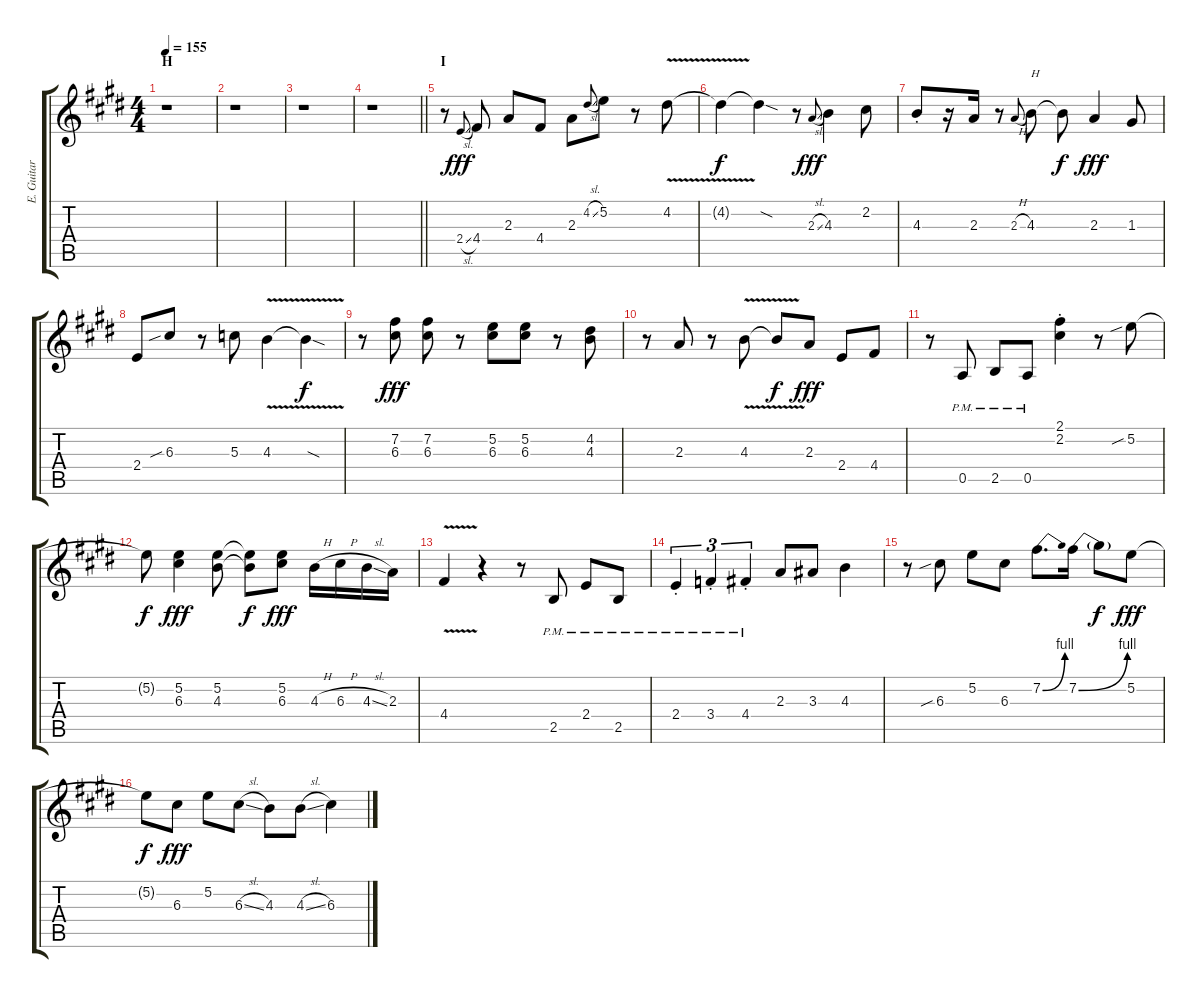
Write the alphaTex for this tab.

\track ("E. Guitar I" "E. Guitar ") {instrument overdrivenguitar}
\staff {score tabs}
\tuning (E4 B3 G3 D3 A2 E2) {hide}
\ts (4 4)
\section ("" "H")
\tempo 155
\clef g2
\ks e
r.1{dy f} |
r.1 |
r.1 |
\barLineRight lightlight
r.1 |
\section ("" "I")
r.8 2.4{sl}.8{gr onbeat dy fff} 4.4.8 2.3.8 4.4.8 2.3.8 4.2{sl}.8{gr onbeat} 5.2.8 r.8 4.2{v}.8 |
4.2{t}.4{dy f} 4.2{sod t}.4 r.8 2.3{sl}.8{gr onbeat dy fff} 4.3.4 2.2.8 |
4.3{st}.8 r.16 2.3.16 r.8 2.3{h}.8{gr onbeat} 4.3.8{txt "H"} 4.3{t}.8{dy f} 2.3.4{dy fff} 1.3.8 |
2.4.8 6.3{sib}.8 r.8 5.3.8 4.3{v}.4 4.3{sod t}.4{dy f} |
r.8 (7.2 6.3).8{dy fff} (7.2 6.3).8 r.8 (5.2 6.3).8 (5.2 6.3).8 r.8 (4.2 4.3).8 |
r.8 2.3.8 r.8 4.3{v}.8 4.3{t}.8{dy f} 2.3.8{dy fff} 2.4.8 4.4.8 |
r.8 0.5{pm}.8 2.5{pm}.8 0.5{pm}.8 (2.1{st} 2.2{st}).4 r.8 5.2{sib}.8 |
5.2{t}.8{dy f} (5.2 6.3).4{dy fff} (5.2 4.3).8 (5.2{t} 4.3{t}).8{dy f} (5.2 6.3).8{dy fff} 4.3{h}.16 6.3{h}.16 4.3{sl}.16 2.3.16 |
4.4{v}.4 r.4 r.8 2.5{pm}.8 2.4{pm}.8 2.5{pm}.8 |
2.4{pm st}.4{tu (3 2)} 3.4{pm st}.4{tu (3 2)} 4.4{pm st}.4{tu (3 2)} 2.3.8 3.3.8 4.3.4 |
r.8 6.3{sib}.8 5.2.8 6.3.8 7.2{be (bend 0 0 60 4)}.8{d} 7.2{be (bend 0 0 60 4)}.16 7.2{t}.8{dy f} 5.2.8{dy fff} |
5.2{t}.8{dy f} 6.3.8{dy fff} 5.2.8 6.3{sl}.8 4.3.8 4.3{sl}.8 6.3.4
